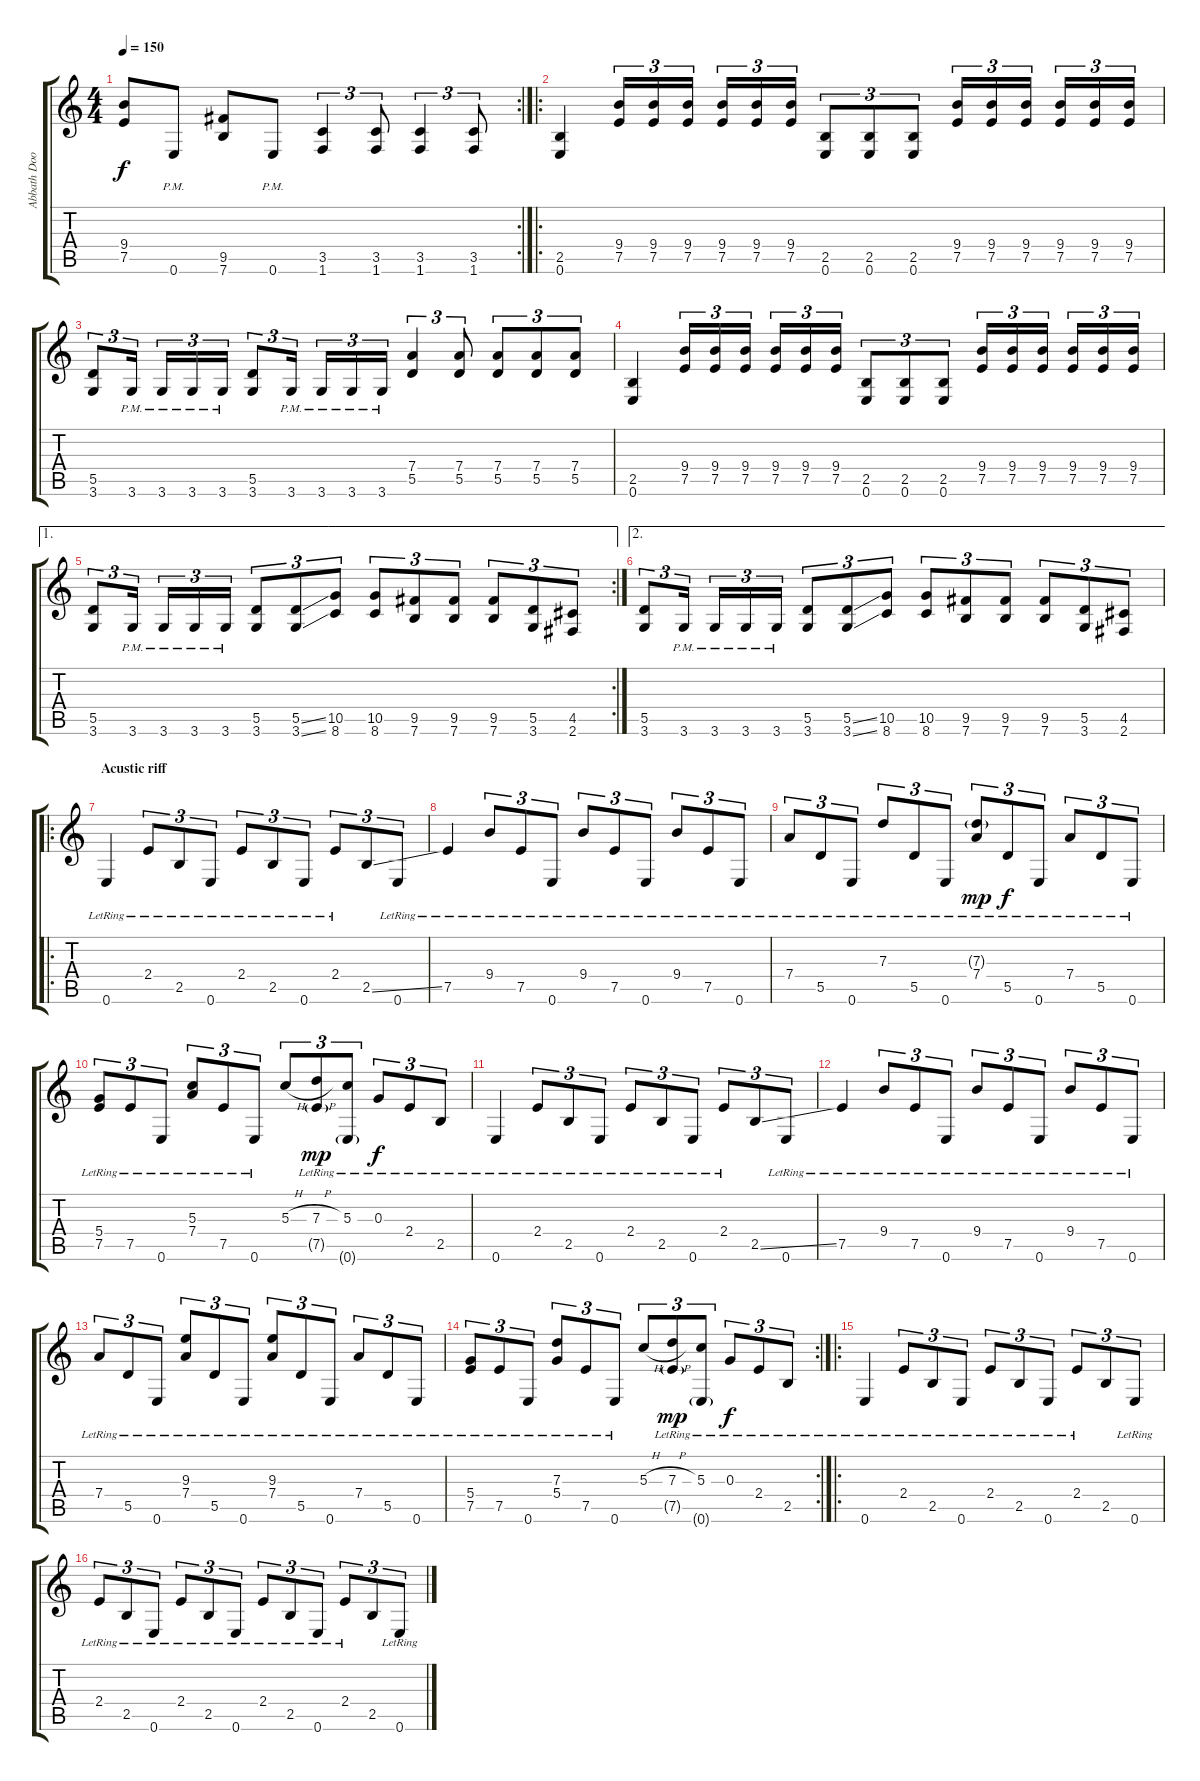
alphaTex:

\track ("Abbath Doom Occulta (Guitar)" "Abbath Doo") {instrument distortionguitar}
\staff {score tabs}
\tuning (E4 B3 G3 D3 A2 E2) {hide}
\rc 2
\ts (4 4)
\tempo 150
\clef g2
\ks c
(9.4 7.5).8{dy f} 0.6{pm}.8 (9.5 7.6).8 0.6{pm}.8 (3.5 1.6).4{tu (3 2)} (3.5 1.6).8{tu (3 2)} (3.5 1.6).4{tu (3 2)} (3.5 1.6).8{tu (3 2)} |
\ro
(2.5 0.6).4 (9.4 7.5).16{tu (3 2)} (9.4 7.5).16{tu (3 2)} (9.4 7.5).16{tu (3 2)} (9.4 7.5).16{tu (3 2)} (9.4 7.5).16{tu (3 2)} (9.4 7.5).16{tu (3 2)} (2.5 0.6).8{tu (3 2)} (2.5 0.6).8{tu (3 2)} (2.5 0.6).8{tu (3 2)} (9.4 7.5).16{tu (3 2)} (9.4 7.5).16{tu (3 2)} (9.4 7.5).16{tu (3 2)} (9.4 7.5).16{tu (3 2)} (9.4 7.5).16{tu (3 2)} (9.4 7.5).16{tu (3 2)} |
(5.5 3.6).8{tu (3 2)} 3.6{pm}.16{tu (3 2)} 3.6{pm}.16{tu (3 2)} 3.6{pm}.16{tu (3 2)} 3.6{pm}.16{tu (3 2)} (5.5 3.6).8{tu (3 2)} 3.6{pm}.16{tu (3 2)} 3.6{pm}.16{tu (3 2)} 3.6{pm}.16{tu (3 2)} 3.6{pm}.16{tu (3 2)} (7.4 5.5).4{tu (3 2)} (7.4 5.5).8{tu (3 2)} (7.4 5.5).8{tu (3 2)} (7.4 5.5).8{tu (3 2)} (7.4 5.5).8{tu (3 2)} |
(2.5 0.6).4 (9.4 7.5).16{tu (3 2)} (9.4 7.5).16{tu (3 2)} (9.4 7.5).16{tu (3 2)} (9.4 7.5).16{tu (3 2)} (9.4 7.5).16{tu (3 2)} (9.4 7.5).16{tu (3 2)} (2.5 0.6).8{tu (3 2)} (2.5 0.6).8{tu (3 2)} (2.5 0.6).8{tu (3 2)} (9.4 7.5).16{tu (3 2)} (9.4 7.5).16{tu (3 2)} (9.4 7.5).16{tu (3 2)} (9.4 7.5).16{tu (3 2)} (9.4 7.5).16{tu (3 2)} (9.4 7.5).16{tu (3 2)} |
\ae 1
\rc 2
(5.5 3.6).8{tu (3 2)} 3.6{pm}.16{tu (3 2)} 3.6{pm}.16{tu (3 2)} 3.6{pm}.16{tu (3 2)} 3.6{pm}.16{tu (3 2)} (5.5 3.6).8{tu (3 2)} (5.5{ss} 3.6{ss}).8{tu (3 2)} (10.5 8.6).8{tu (3 2)} (10.5 8.6).8{tu (3 2)} (9.5 7.6).8{tu (3 2)} (9.5 7.6).8{tu (3 2)} (9.5 7.6).8{tu (3 2)} (5.5 3.6).8{tu (3 2)} (4.5 2.6).8{tu (3 2)} |
\ae 2
(5.5 3.6).8{tu (3 2)} 3.6{pm}.16{tu (3 2)} 3.6{pm}.16{tu (3 2)} 3.6{pm}.16{tu (3 2)} 3.6{pm}.16{tu (3 2)} (5.5 3.6).8{tu (3 2)} (5.5{ss} 3.6{ss}).8{tu (3 2)} (10.5 8.6).8{tu (3 2)} (10.5 8.6).8{tu (3 2)} (9.5 7.6).8{tu (3 2)} (9.5 7.6).8{tu (3 2)} (9.5 7.6).8{tu (3 2)} (5.5 3.6).8{tu (3 2)} (4.5 2.6).8{tu (3 2)} |
\ro
\section ("" "Acustic riff")
0.6{lr}.4{instrument electricguitarclean} 2.4{lr}.8{tu (3 2)} 2.5{lr}.8{tu (3 2)} 0.6{lr}.8{tu (3 2)} 2.4{lr}.8{tu (3 2)} 2.5{lr}.8{tu (3 2)} 0.6{lr}.8{tu (3 2)} 2.4{lr}.8{tu (3 2)} 2.5{ss}.8{tu (3 2)} 0.6{lr}.8{tu (3 2)} |
7.5{lr}.4 9.4{lr}.8{tu (3 2)} 7.5{lr}.8{tu (3 2)} 0.6{lr}.8{tu (3 2)} 9.4{lr}.8{tu (3 2)} 7.5{lr}.8{tu (3 2)} 0.6{lr}.8{tu (3 2)} 9.4{lr}.8{tu (3 2)} 7.5{lr}.8{tu (3 2)} 0.6{lr}.8{tu (3 2)} |
7.4{lr}.8{tu (3 2)} 5.5{lr}.8{tu (3 2)} 0.6{lr}.8{tu (3 2)} 7.3{lr}.8{tu (3 2)} 5.5{lr}.8{tu (3 2)} 0.6{lr}.8{tu (3 2)} (7.3{g lr} 7.4{lr}).8{tu (3 2) dy mp} 5.5{lr}.8{tu (3 2) dy f} 0.6{lr}.8{tu (3 2)} 7.4{lr}.8{tu (3 2)} 5.5{lr}.8{tu (3 2)} 0.6{lr}.8{tu (3 2)} |
(5.4{lr} 7.5).8{tu (3 2)} 7.5{lr}.8{tu (3 2)} 0.6{lr}.8{tu (3 2)} (5.3{lr} 7.4{lr}).8{tu (3 2)} 7.5{lr}.8{tu (3 2)} 0.6{lr}.8{tu (3 2)} 5.3{h}.8{tu (3 2)} (7.3{h} 7.5{g lr}).8{tu (3 2) dy mp} (5.3{lr} 0.6{g lr}).8{tu (3 2)} 0.3{lr}.8{tu (3 2) dy f} 2.4{lr}.8{tu (3 2)} 2.5{lr}.8{tu (3 2)} |
0.6{lr}.4 2.4{lr}.8{tu (3 2)} 2.5{lr}.8{tu (3 2)} 0.6{lr}.8{tu (3 2)} 2.4{lr}.8{tu (3 2)} 2.5{lr}.8{tu (3 2)} 0.6{lr}.8{tu (3 2)} 2.4{lr}.8{tu (3 2)} 2.5{ss}.8{tu (3 2)} 0.6{lr}.8{tu (3 2)} |
7.5{lr}.4 9.4{lr}.8{tu (3 2)} 7.5{lr}.8{tu (3 2)} 0.6{lr}.8{tu (3 2)} 9.4{lr}.8{tu (3 2)} 7.5{lr}.8{tu (3 2)} 0.6{lr}.8{tu (3 2)} 9.4{lr}.8{tu (3 2)} 7.5{lr}.8{tu (3 2)} 0.6{lr}.8{tu (3 2)} |
7.4{lr}.8{tu (3 2)} 5.5{lr}.8{tu (3 2)} 0.6{lr}.8{tu (3 2)} (9.3{lr} 7.4{lr}).8{tu (3 2)} 5.5{lr}.8{tu (3 2)} 0.6{lr}.8{tu (3 2)} (9.3{lr} 7.4).8{tu (3 2)} 5.5{lr}.8{tu (3 2)} 0.6{lr}.8{tu (3 2)} 7.4{lr}.8{tu (3 2)} 5.5{lr}.8{tu (3 2)} 0.6{lr}.8{tu (3 2)} |
\rc 2
(5.4{lr} 7.5).8{tu (3 2)} 7.5{lr}.8{tu (3 2)} 0.6{lr}.8{tu (3 2)} (7.3{lr} 5.4{lr}).8{tu (3 2)} 7.5{lr}.8{tu (3 2)} 0.6{lr}.8{tu (3 2)} 5.3{h}.8{tu (3 2)} (7.3{h} 7.5{g lr}).8{tu (3 2) dy mp} (5.3{lr} 0.6{g lr}).8{tu (3 2)} 0.3{lr}.8{tu (3 2) dy f} 2.4{lr}.8{tu (3 2)} 2.5{lr}.8{tu (3 2)} |
\ro
0.6{lr}.4 2.4{lr}.8{tu (3 2)} 2.5{lr}.8{tu (3 2)} 0.6{lr}.8{tu (3 2)} 2.4{lr}.8{tu (3 2)} 2.5{lr}.8{tu (3 2)} 0.6{lr}.8{tu (3 2)} 2.4{lr}.8{tu (3 2)} 2.5.8{tu (3 2)} 0.6{lr}.8{tu (3 2)} |
2.4{lr}.8{tu (3 2)} 2.5{lr}.8{tu (3 2)} 0.6{lr}.8{tu (3 2)} 2.4{lr}.8{tu (3 2)} 2.5{lr}.8{tu (3 2)} 0.6{lr}.8{tu (3 2)} 2.4{lr}.8{tu (3 2)} 2.5{lr}.8{tu (3 2)} 0.6{lr}.8{tu (3 2)} 2.4{lr}.8{tu (3 2)} 2.5.8{tu (3 2)} 0.6{lr}.8{tu (3 2)}
